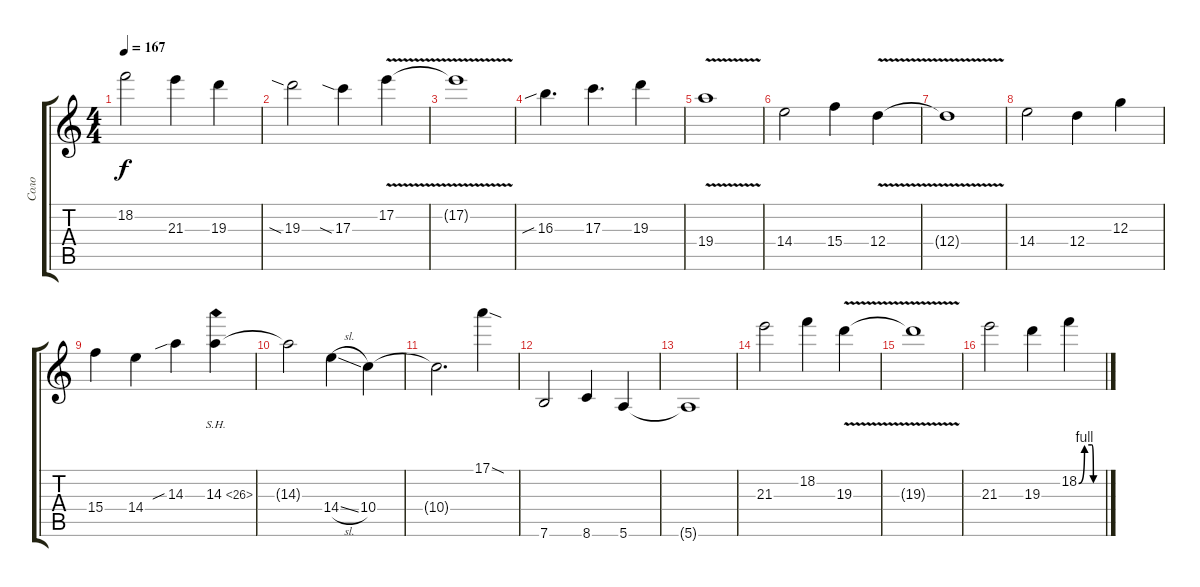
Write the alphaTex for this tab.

\track ("Соло" "Соло") {instrument distortionguitar}
\staff {score tabs}
\tuning (E4 B3 G3 D3 A2 E2) {hide}
\ts (4 4)
\tempo 167
\clef g2
\ks c
18.2{t}.2{dy f} 21.3.4 19.3.4 |
19.3{sia}.2 17.3{sia}.4 17.2{v}.4 |
17.2{t}.1 |
16.3{sib}.4{d} 17.3.4{d} 19.3.4 |
19.4{v}.1 |
14.4.2 15.4.4 12.4{v}.4 |
12.4{t}.1 |
14.4.2 12.4.4 12.3.4 |
15.4.4 14.4.4 14.3{sib}.4 14.3{sh 12}.4 |
14.3{t}.2 14.4{sl}.4 10.4.4 |
10.4{t}.2{d} 17.1{sod}.4 |
7.6.2 8.6.4 5.6.4 |
5.6{t}.1 |
21.3.2 18.2.4 19.3{v}.4 |
19.3{t}.1 |
21.3.2 19.3.4 18.2{be (custom 0 0 15 4 34 4 38 0 46 0 51 0 60 0)}.4
